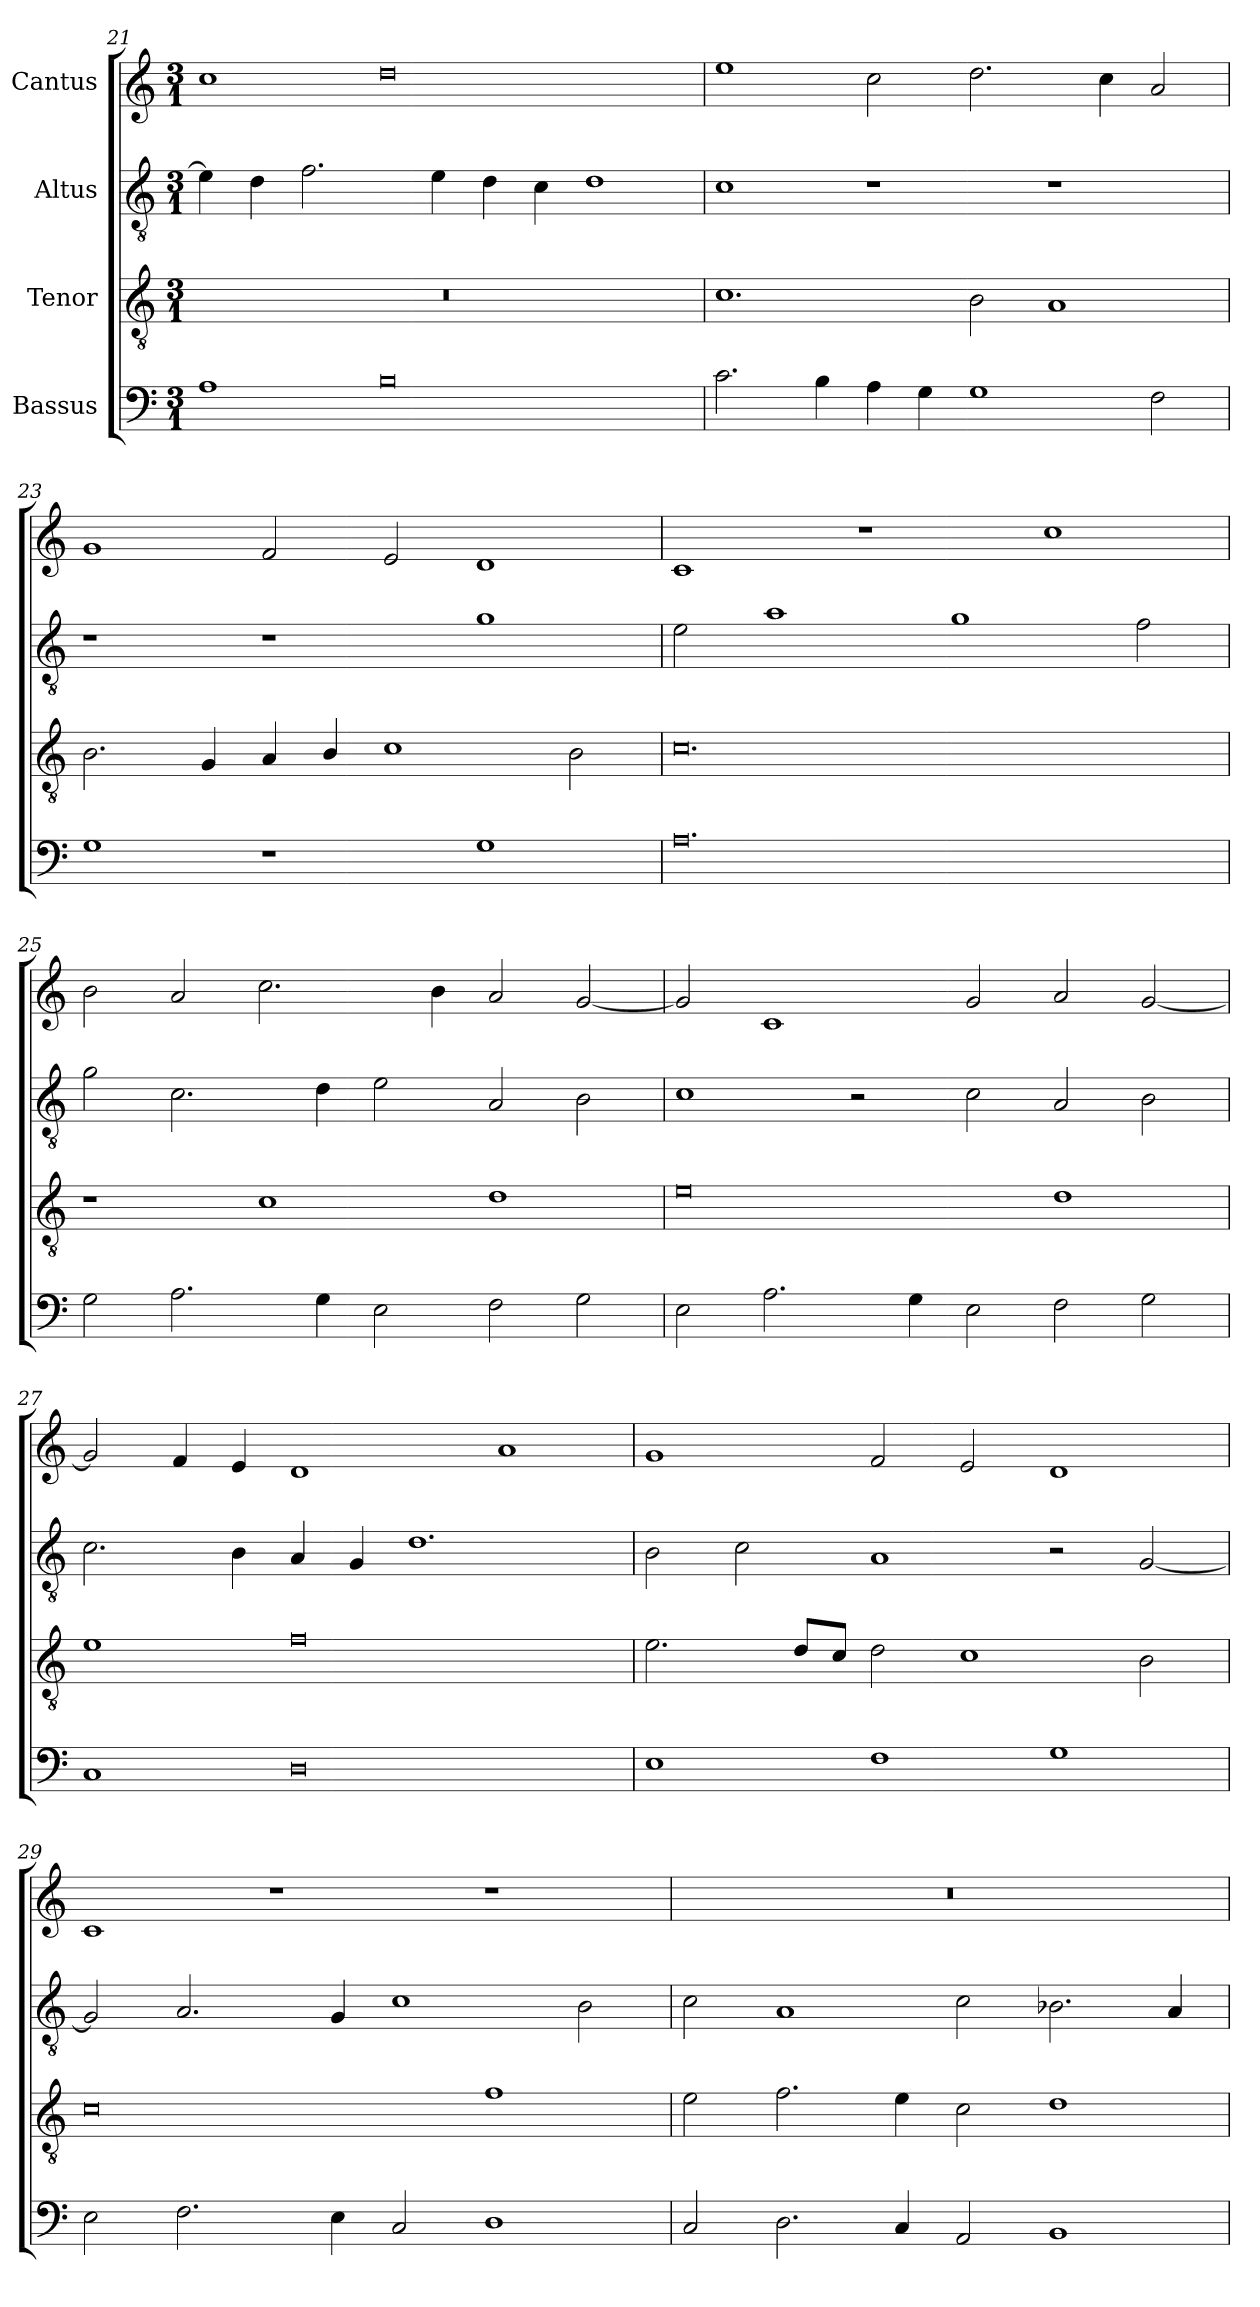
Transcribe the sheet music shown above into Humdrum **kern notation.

**kern	**kern	**kern	**kern
*part4	*part3	*part2	*part1
*staff4	*staff3	*staff2	*staff1
*I"Bassus	*I"Tenor	*I"Altus	*I"Cantus
!!LO:PB:g=z
*clefF4	*clefGv2	*clefGv2	*clefG2
*	*ITrd7c12	*ITrd7c12	*
*k[]	*k[]	*k[]	*k[]
*C:	*C:	*C:	*C:
*M3/1	*M3/1	*M3/1	*M3/1
=21	=21	=21	=21
!	!LO:N:vis=1	!	!
1Ai	0.r	4Ei\]	1cci
.	.	4Di\	.
.	.	2.Fi\	.
0Bi	.	.	0ddi
.	.	4Ei\	.
.	.	4Di\	.
.	.	4Ci\	.
.	.	1Di	.
=22	=22	=22	=22
2.ci\	1.Ci	1Ci	1eei
4Bi\	.	.	.
4Ai\	.	1r	2cci\
4Gi\	.	.	.
1Gi	2BBi\	.	2.ddi\
.	1AAi	1r	.
.	.	.	4cci\
2Fi\	.	.	2ai/
=23	=23	=23	=23
1Gi	2.BBi\	1r	1gi
.	4GGi/	.	.
1r	4AAi/	1r	2fi/
.	4BBi/	.	.
.	1Ci	.	2ei/
1Gi	.	1Gi	1di
.	2BBi\	.	.
=24	=24	=24	=24
0.Ai	0.Ci	2Ei\	1ci
.	.	1Ai	.
.	.	.	1r
.	.	1Gi	.
.	.	.	1cci
.	.	2Fi\	.
!!LO:LB:g=z
=25	=25	=25	=25
2Gi\	1r	2Gi\	2bi\
2.Ai\	.	2.Ci\	2ai/
.	1Ci	.	2.cci\
4Gi\	.	4Di\	.
2Ei\	.	2Ei\	.
.	.	.	4bi\
2Fi\	1Di	2AAi/	2ai/
2Gi\	.	2BBi\	[<2gi/
=26	=26	=26	=26
2Ei\	0Ei	1Ci	2gi/]
2.Ai\	.	.	1ci
.	.	2r	.
4Gi\	.	.	.
2Ei\	.	2Ci\	2gi/
2Fi\	1Di	2AAi/	2ai/
2Gi\	.	2BBi\	[<2gi/
=27	=27	=27	=27
1Ci	1Ei	2.Ci\	2gi/]
.	.	.	4fi/
.	.	4BBi\	4ei/
0Di	0Fi	4AAi/	1di
.	.	4GGi/	.
.	.	1.Di	.
.	.	.	1ai
!!LO:LB:g=z
=28	=28	=28	=28
1Ei	2.Ei\	2BBi\	1gi
.	.	2Ci\	.
.	8Di/L	.	.
.	8Ci/J	.	.
1Fi	2Di\	1AAi	2fi/
.	1Ci	.	2ei/
1Gi	.	2r	1di
.	2BBi\	[<2GGi/	.
=29	=29	=29	=29
2Ei\	0Ci	2GGi/]	1ci
2.Fi\	.	2.AAi/	.
.	.	.	1r
4Ei\	.	4GGi/	.
2Ci/	.	1Ci	.
1Di	1Fi	.	1r
.	.	2BBi\	.
=30	=30	=30	=30
!	!	!	!LO:N:vis=1
2Ci/	2Ei\	2Ci\	0.r
2.Di\	2.Fi\	1AAi	.
4Ci/	4Ei\	.	.
2AAi/	2Ci\	2Ci\	.
1BBi	1Di	2.BB-Xi\	.
.	.	4AAi/	.
=	=	=	=
*-	*-	*-	*-
